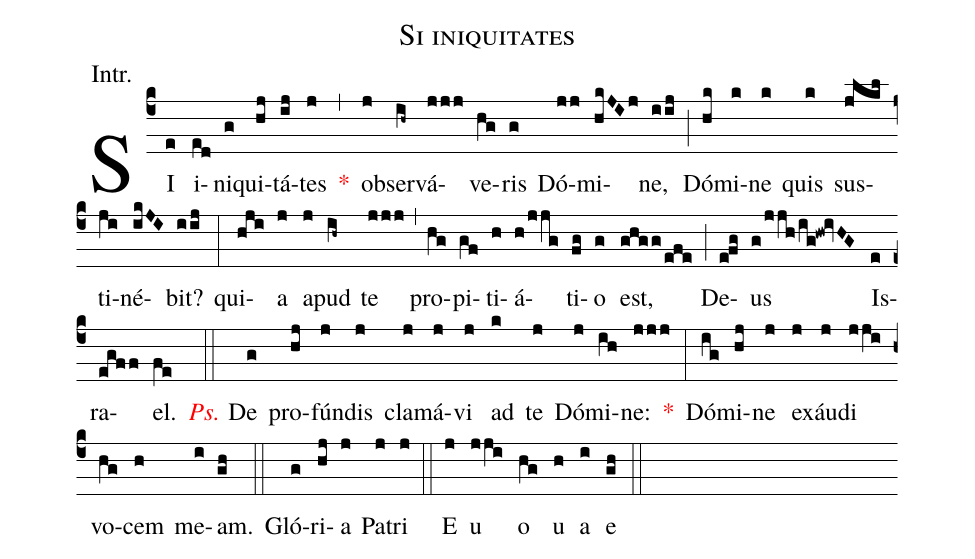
name:Si iniquitates;
annotation:Intr.;
mode:III.;
office-part:Introit;
%%
(c4) SI(e) i(ed)ni(g)qui(hj)tá(ij)tes(j) <v>\red{*}</v>(,) ob(j)ser(ih~)vá(jjj)ve(hg)ris(g) Dó(jj)mi(hkJIj)ne,(iij) (;) Dó(hk)mi(k)ne(k) quis(k) sus(jlkl)ti(ji)né(ikJI)bit?(iij) (:) qui(hji)a(j) a(j)pud(ih~) te(jjj) (,) pro(hg)pi(gf)ti(h)á(h/jjg)ti(fg)o(g) est,(ghgg/efe) (;) De(e!fg)us(g/jjh/ig!hw!ivHG) Is(e)ra(egff)el.(fe) (::) <v>\redit{Ps.}</v> De(g) pro(hj)fún(j)dis(j) cla(j)má(j)vi(j) ad(k) te(j) Dó(j)mi(ih)ne:(jjj) <v>\red{*}</v>(:) Dó(ig)mi(hj)ne(j) ex(j)áu(j)di(jji) vo(hg)cem(h) me(i)am.(gh) (::) Gló(g)ri(hj)a(j) Pa(j)tri(j) (::) E(j) u(jji) o(hg) u(h) a(i) e(gh) (::)
